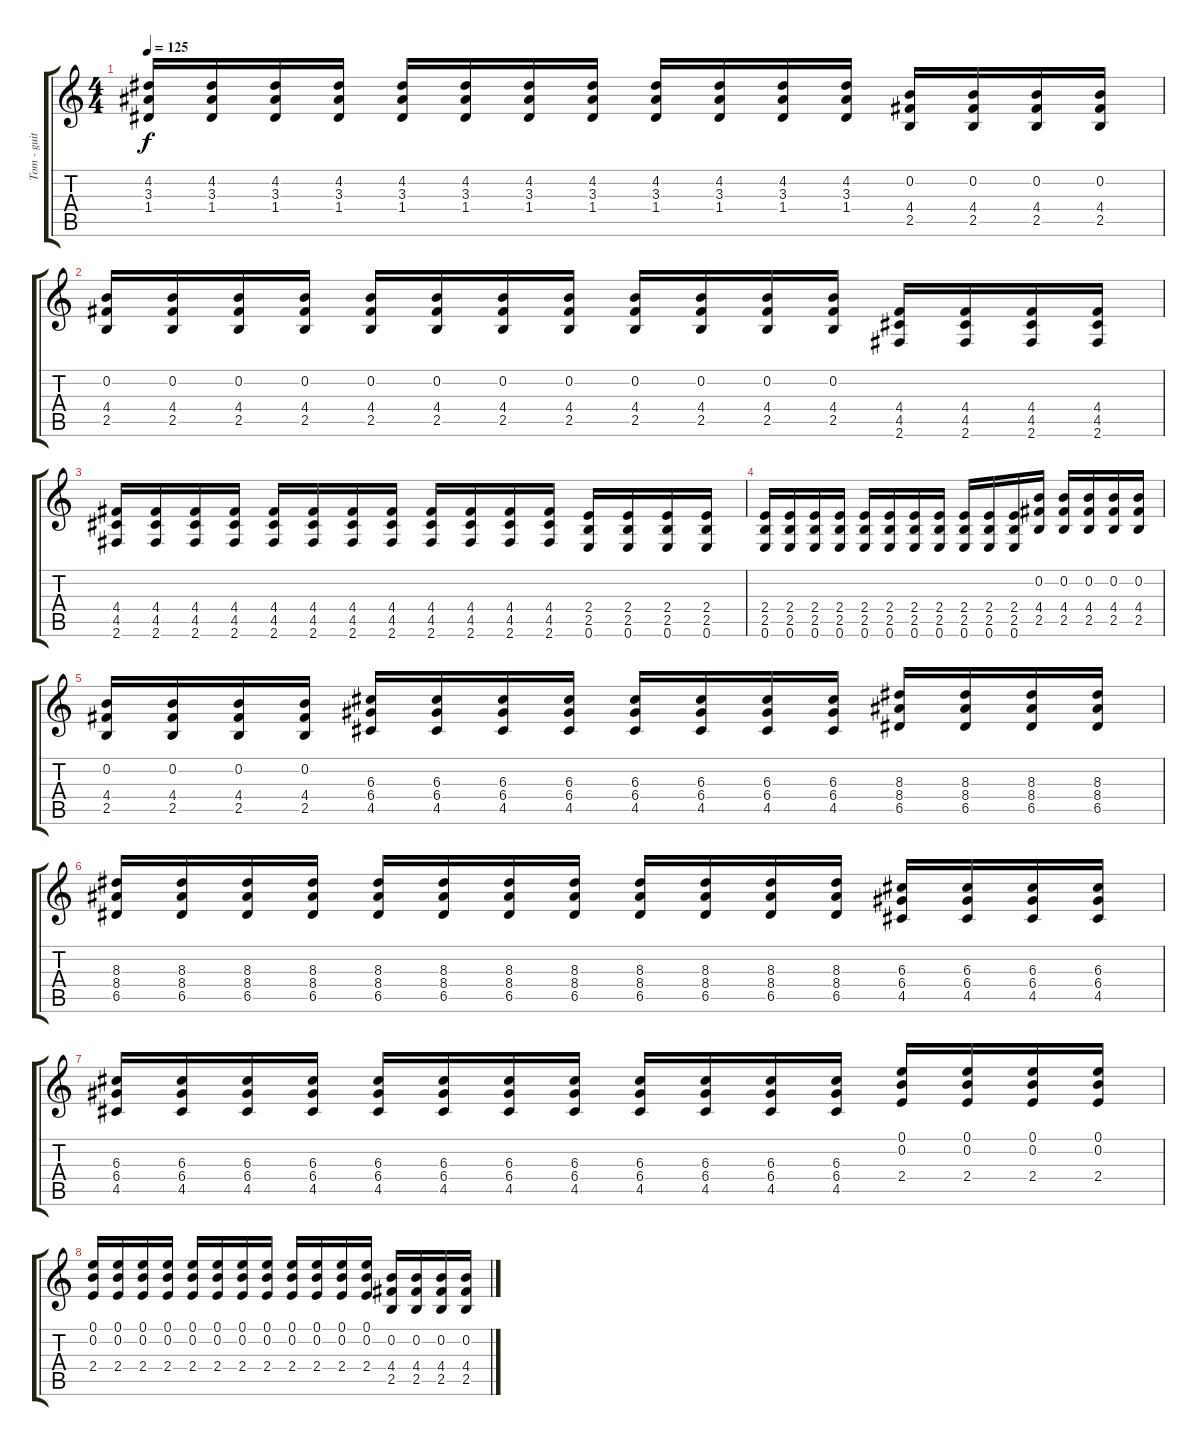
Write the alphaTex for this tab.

\track ("Tom - guitar" "Tom - guit") {instrument distortionguitar}
\staff {score tabs}
\tuning (E4 B3 G3 D3 A2 E2) {hide}
\ts (4 4)
\tempo 125
\clef g2
\ks c
(4.2 3.3 1.4).16{dy f} (4.2 3.3 1.4).16 (4.2 3.3 1.4).16 (4.2 3.3 1.4).16 (4.2 3.3 1.4).16 (4.2 3.3 1.4).16 (4.2 3.3 1.4).16 (4.2 3.3 1.4).16 (4.2 3.3 1.4).16 (4.2 3.3 1.4).16 (4.2 3.3 1.4).16 (4.2 3.3 1.4).16 (0.2 4.4 2.5).16 (0.2 4.4 2.5).16 (0.2 4.4 2.5).16 (0.2 4.4 2.5).16 |
(0.2 4.4 2.5).16 (0.2 4.4 2.5).16 (0.2 4.4 2.5).16 (0.2 4.4 2.5).16 (0.2 4.4 2.5).16 (0.2 4.4 2.5).16 (0.2 4.4 2.5).16 (0.2 4.4 2.5).16 (0.2 4.4 2.5).16 (0.2 4.4 2.5).16 (0.2 4.4 2.5).16 (0.2 4.4 2.5).16 (4.4 4.5 2.6).16 (4.4 4.5 2.6).16 (4.4 4.5 2.6).16 (4.4 4.5 2.6).16 |
(4.4 4.5 2.6).16 (4.4 4.5 2.6).16 (4.4 4.5 2.6).16 (4.4 4.5 2.6).16 (4.4 4.5 2.6).16 (4.4 4.5 2.6).16 (4.4 4.5 2.6).16 (4.4 4.5 2.6).16 (4.4 4.5 2.6).16 (4.4 4.5 2.6).16 (4.4 4.5 2.6).16 (4.4 4.5 2.6).16 (2.4 2.5 0.6).16 (2.4 2.5 0.6).16 (2.4 2.5 0.6).16 (2.4 2.5 0.6).16 |
(2.4 2.5 0.6).16 (2.4 2.5 0.6).16 (2.4 2.5 0.6).16 (2.4 2.5 0.6).16 (2.4 2.5 0.6).16 (2.4 2.5 0.6).16 (2.4 2.5 0.6).16 (2.4 2.5 0.6).16 (2.4 2.5 0.6).16 (2.4 2.5 0.6).16 (2.4 2.5 0.6).16 (0.2 4.4 2.5).16 (0.2 4.4 2.5).16 (0.2 4.4 2.5).16 (0.2 4.4 2.5).16 (0.2 4.4 2.5).16 |
(0.2 4.4 2.5).16 (0.2 4.4 2.5).16 (0.2 4.4 2.5).16 (0.2 4.4 2.5).16 (6.3 6.4 4.5).16 (6.3 6.4 4.5).16 (6.3 6.4 4.5).16 (6.3 6.4 4.5).16 (6.3 6.4 4.5).16 (6.3 6.4 4.5).16 (6.3 6.4 4.5).16 (6.3 6.4 4.5).16 (8.3 8.4 6.5).16 (8.3 8.4 6.5).16 (8.3 8.4 6.5).16 (8.3 8.4 6.5).16 |
(8.3 8.4 6.5).16 (8.3 8.4 6.5).16 (8.3 8.4 6.5).16 (8.3 8.4 6.5).16 (8.3 8.4 6.5).16 (8.3 8.4 6.5).16 (8.3 8.4 6.5).16 (8.3 8.4 6.5).16 (8.3 8.4 6.5).16 (8.3 8.4 6.5).16 (8.3 8.4 6.5).16 (8.3 8.4 6.5).16 (6.3 6.4 4.5).16 (6.3 6.4 4.5).16 (6.3 6.4 4.5).16 (6.3 6.4 4.5).16 |
(6.3 6.4 4.5).16 (6.3 6.4 4.5).16 (6.3 6.4 4.5).16 (6.3 6.4 4.5).16 (6.3 6.4 4.5).16 (6.3 6.4 4.5).16 (6.3 6.4 4.5).16 (6.3 6.4 4.5).16 (6.3 6.4 4.5).16 (6.3 6.4 4.5).16 (6.3 6.4 4.5).16 (6.3 6.4 4.5).16 (0.1 0.2 2.4).16 (0.1 0.2 2.4).16 (0.1 0.2 2.4).16 (0.1 0.2 2.4).16 |
(0.1 0.2 2.4).16 (0.1 0.2 2.4).16 (0.1 0.2 2.4).16 (0.1 0.2 2.4).16 (0.1 0.2 2.4).16 (0.1 0.2 2.4).16 (0.1 0.2 2.4).16 (0.1 0.2 2.4).16 (0.1 0.2 2.4).16 (0.1 0.2 2.4).16 (0.1 0.2 2.4).16 (0.1 0.2 2.4).16 (0.2 4.4 2.5).16 (0.2 4.4 2.5).16 (0.2 4.4 2.5).16 (0.2 4.4 2.5).16
